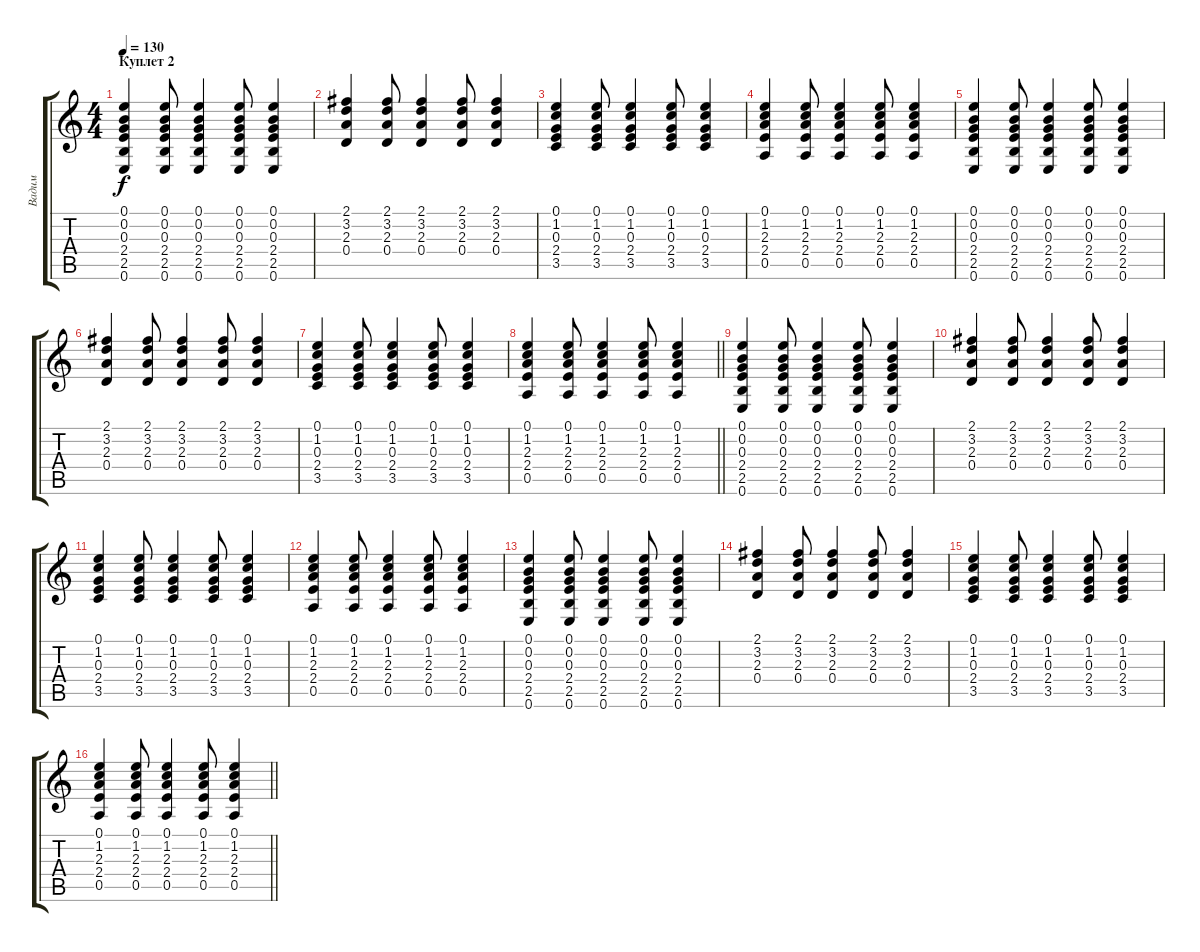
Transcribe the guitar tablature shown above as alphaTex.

\track ("Вадим" "Вадим") {instrument acousticguitarsteel}
\staff {score tabs}
\tuning (E4 B3 G3 D3 A2 E2) {hide}
\ts (4 4)
\section ("" "Куплет 2")
\tempo 130
\clef g2
\ks c
(0.1 0.2 0.3 2.4 2.5 0.6).4{dy f} (0.1 0.2 0.3 2.4 2.5 0.6).8 (0.1 0.2 0.3 2.4 2.5 0.6).4 (0.1 0.2 0.3 2.4 2.5 0.6).8 (0.1 0.2 0.3 2.4 2.5 0.6).4 |
(2.1 3.2 2.3 0.4).4 (2.1 3.2 2.3 0.4).8 (2.1 3.2 2.3 0.4).4 (2.1 3.2 2.3 0.4).8 (2.1 3.2 2.3 0.4).4 |
(0.1 1.2 0.3 2.4 3.5).4 (0.1 1.2 0.3 2.4 3.5).8 (0.1 1.2 0.3 2.4 3.5).4 (0.1 1.2 0.3 2.4 3.5).8 (0.1 1.2 0.3 2.4 3.5).4 |
(0.1 1.2 2.3 2.4 0.5).4 (0.1 1.2 2.3 2.4 0.5).8 (0.1 1.2 2.3 2.4 0.5).4 (0.1 1.2 2.3 2.4 0.5).8 (0.1 1.2 2.3 2.4 0.5).4 |
(0.1 0.2 0.3 2.4 2.5 0.6).4 (0.1 0.2 0.3 2.4 2.5 0.6).8 (0.1 0.2 0.3 2.4 2.5 0.6).4 (0.1 0.2 0.3 2.4 2.5 0.6).8 (0.1 0.2 0.3 2.4 2.5 0.6).4 |
(2.1 3.2 2.3 0.4).4 (2.1 3.2 2.3 0.4).8 (2.1 3.2 2.3 0.4).4 (2.1 3.2 2.3 0.4).8 (2.1 3.2 2.3 0.4).4 |
(0.1 1.2 0.3 2.4 3.5).4 (0.1 1.2 0.3 2.4 3.5).8 (0.1 1.2 0.3 2.4 3.5).4 (0.1 1.2 0.3 2.4 3.5).8 (0.1 1.2 0.3 2.4 3.5).4 |
\barLineRight lightlight
(0.1 1.2 2.3 2.4 0.5).4 (0.1 1.2 2.3 2.4 0.5).8 (0.1 1.2 2.3 2.4 0.5).4 (0.1 1.2 2.3 2.4 0.5).8 (0.1 1.2 2.3 2.4 0.5).4 |
\section ("" "")
(0.1 0.2 0.3 2.4 2.5 0.6).4 (0.1 0.2 0.3 2.4 2.5 0.6).8 (0.1 0.2 0.3 2.4 2.5 0.6).4 (0.1 0.2 0.3 2.4 2.5 0.6).8 (0.1 0.2 0.3 2.4 2.5 0.6).4 |
(2.1 3.2 2.3 0.4).4 (2.1 3.2 2.3 0.4).8 (2.1 3.2 2.3 0.4).4 (2.1 3.2 2.3 0.4).8 (2.1 3.2 2.3 0.4).4 |
(0.1 1.2 0.3 2.4 3.5).4 (0.1 1.2 0.3 2.4 3.5).8 (0.1 1.2 0.3 2.4 3.5).4 (0.1 1.2 0.3 2.4 3.5).8 (0.1 1.2 0.3 2.4 3.5).4 |
(0.1 1.2 2.3 2.4 0.5).4 (0.1 1.2 2.3 2.4 0.5).8 (0.1 1.2 2.3 2.4 0.5).4 (0.1 1.2 2.3 2.4 0.5).8 (0.1 1.2 2.3 2.4 0.5).4 |
(0.1 0.2 0.3 2.4 2.5 0.6).4 (0.1 0.2 0.3 2.4 2.5 0.6).8 (0.1 0.2 0.3 2.4 2.5 0.6).4 (0.1 0.2 0.3 2.4 2.5 0.6).8 (0.1 0.2 0.3 2.4 2.5 0.6).4 |
(2.1 3.2 2.3 0.4).4 (2.1 3.2 2.3 0.4).8 (2.1 3.2 2.3 0.4).4 (2.1 3.2 2.3 0.4).8 (2.1 3.2 2.3 0.4).4 |
(0.1 1.2 0.3 2.4 3.5).4 (0.1 1.2 0.3 2.4 3.5).8 (0.1 1.2 0.3 2.4 3.5).4 (0.1 1.2 0.3 2.4 3.5).8 (0.1 1.2 0.3 2.4 3.5).4 |
\barLineRight lightlight
(0.1 1.2 2.3 2.4 0.5).4 (0.1 1.2 2.3 2.4 0.5).8 (0.1 1.2 2.3 2.4 0.5).4 (0.1 1.2 2.3 2.4 0.5).8 (0.1 1.2 2.3 2.4 0.5).4
